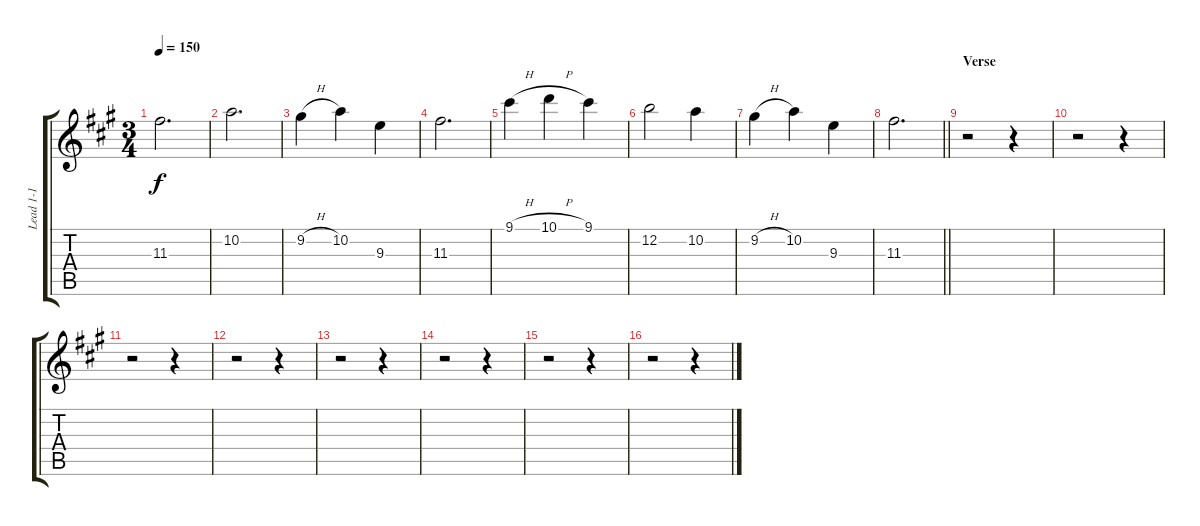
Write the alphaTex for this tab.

\track ("Lead 1-1" "Lead 1-1") {instrument acousticguitarsteel}
\staff {score tabs}
\tuning (E4 B3 G3 D3 A2 E2) {hide}
\ts (3 4)
\tempo 150
\clef g2
\ks f#minor
11.3.2{d dy f instrument acousticguitarsteel} |
10.2.2{d} |
9.2{h}.4 10.2.4 9.3.4 |
11.3.2{d} |
9.1{h}.4 10.1{h}.4 9.1.4 |
12.2.2 10.2.4 |
9.2{h}.4 10.2.4 9.3.4 |
\barLineRight lightlight
11.3.2{d} |
\section ("" "Verse")
r.2 r.4 |
r.2 r.4 |
r.2 r.4 |
r.2 r.4 |
r.2 r.4 |
r.2 r.4 |
r.2 r.4 |
r.2 r.4
